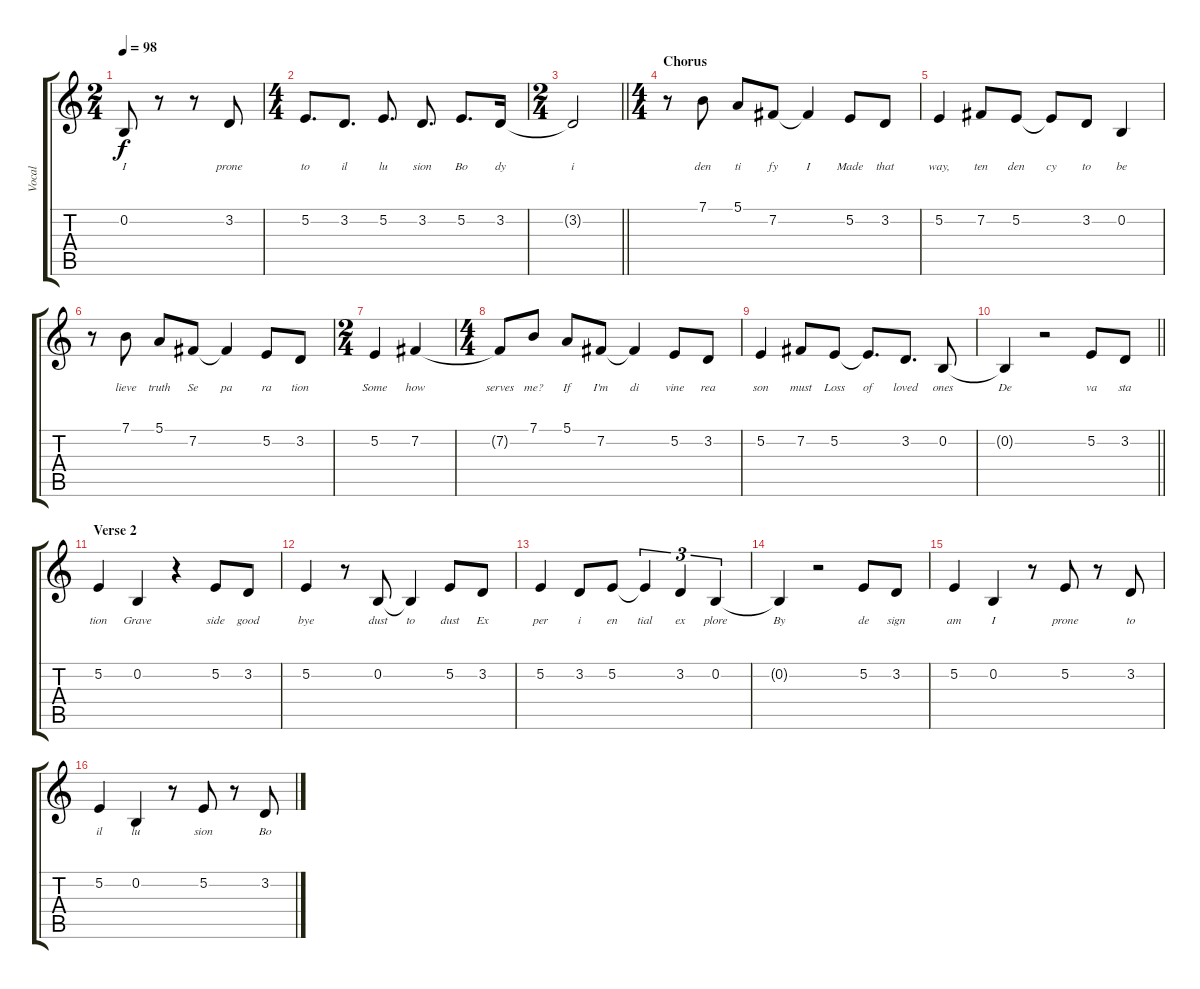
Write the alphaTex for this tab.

\track ("Vocal" "Vocal") {instrument acousticgrandpiano}
\staff {score tabs}
\tuning (E4 B3 G3 D3 A2 E2) {hide}
\ts (2 4)
\tempo 98
\clef g2
\ks c
0.2{t}.8{lyrics (0 "I") lyrics (1 "") lyrics (2 "") lyrics (3 "") lyrics (4 "") dy f} r.8 r.8 3.2.8{lyrics (0 "prone") lyrics (1 "") lyrics (2 "") lyrics (3 "") lyrics (4 "")} |
\ts (4 4)
5.2.8{d lyrics (0 "to") lyrics (1 "") lyrics (2 "") lyrics (3 "") lyrics (4 "")} 3.2.8{d lyrics (0 "il") lyrics (1 "") lyrics (2 "") lyrics (3 "") lyrics (4 "")} 5.2.8{d lyrics (0 "lu") lyrics (1 "") lyrics (2 "") lyrics (3 "") lyrics (4 "")} 3.2.8{d lyrics (0 "sion") lyrics (1 "") lyrics (2 "") lyrics (3 "") lyrics (4 "")} 5.2.8{d lyrics (0 "Bo") lyrics (1 "") lyrics (2 "") lyrics (3 "") lyrics (4 "")} 3.2.16{lyrics (0 "dy") lyrics (1 "") lyrics (2 "") lyrics (3 "") lyrics (4 "")} |
\ts (2 4)
\barLineRight lightlight
3.2{t}.2{lyrics (0 "i") lyrics (1 "") lyrics (2 "") lyrics (3 "") lyrics (4 "")} |
\ts (4 4)
\section ("" "Chorus")
r.8 7.1.8{lyrics (0 "den") lyrics (1 "") lyrics (2 "") lyrics (3 "") lyrics (4 "")} 5.1.8{lyrics (0 "ti") lyrics (1 "") lyrics (2 "") lyrics (3 "") lyrics (4 "")} 7.2.8{lyrics (0 "fy") lyrics (1 "") lyrics (2 "") lyrics (3 "") lyrics (4 "")} 7.2{t}.4{lyrics (0 "I") lyrics (1 "") lyrics (2 "") lyrics (3 "") lyrics (4 "")} 5.2.8{lyrics (0 "Made") lyrics (1 "") lyrics (2 "") lyrics (3 "") lyrics (4 "")} 3.2.8{lyrics (0 "that") lyrics (1 "") lyrics (2 "") lyrics (3 "") lyrics (4 "")} |
5.2.4{lyrics (0 "way,") lyrics (1 "") lyrics (2 "") lyrics (3 "") lyrics (4 "")} 7.2.8{lyrics (0 "ten") lyrics (1 "") lyrics (2 "") lyrics (3 "") lyrics (4 "")} 5.2.8{lyrics (0 "den") lyrics (1 "") lyrics (2 "") lyrics (3 "") lyrics (4 "")} 5.2{t}.8{lyrics (0 "cy") lyrics (1 "") lyrics (2 "") lyrics (3 "") lyrics (4 "")} 3.2.8{lyrics (0 "to") lyrics (1 "") lyrics (2 "") lyrics (3 "") lyrics (4 "")} 0.2.4{lyrics (0 "be") lyrics (1 "") lyrics (2 "") lyrics (3 "") lyrics (4 "")} |
r.8 7.1.8{lyrics (0 "lieve") lyrics (1 "") lyrics (2 "") lyrics (3 "") lyrics (4 "")} 5.1.8{lyrics (0 "truth") lyrics (1 "") lyrics (2 "") lyrics (3 "") lyrics (4 "")} 7.2.8{lyrics (0 "Se") lyrics (1 "") lyrics (2 "") lyrics (3 "") lyrics (4 "")} 7.2{t}.4{lyrics (0 "pa") lyrics (1 "") lyrics (2 "") lyrics (3 "") lyrics (4 "")} 5.2.8{lyrics (0 "ra") lyrics (1 "") lyrics (2 "") lyrics (3 "") lyrics (4 "")} 3.2.8{lyrics (0 "tion") lyrics (1 "") lyrics (2 "") lyrics (3 "") lyrics (4 "")} |
\ts (2 4)
5.2.4{lyrics (0 "Some") lyrics (1 "") lyrics (2 "") lyrics (3 "") lyrics (4 "")} 7.2.4{lyrics (0 "how") lyrics (1 "") lyrics (2 "") lyrics (3 "") lyrics (4 "")} |
\ts (4 4)
7.2{t}.8{lyrics (0 "serves") lyrics (1 "") lyrics (2 "") lyrics (3 "") lyrics (4 "")} 7.1.8{lyrics (0 "me?") lyrics (1 "") lyrics (2 "") lyrics (3 "") lyrics (4 "")} 5.1.8{lyrics (0 "If") lyrics (1 "") lyrics (2 "") lyrics (3 "") lyrics (4 "")} 7.2.8{lyrics (0 "I'm") lyrics (1 "") lyrics (2 "") lyrics (3 "") lyrics (4 "")} 7.2{t}.4{lyrics (0 "di") lyrics (1 "") lyrics (2 "") lyrics (3 "") lyrics (4 "")} 5.2.8{lyrics (0 "vine") lyrics (1 "") lyrics (2 "") lyrics (3 "") lyrics (4 "")} 3.2.8{lyrics (0 "rea") lyrics (1 "") lyrics (2 "") lyrics (3 "") lyrics (4 "")} |
5.2.4{lyrics (0 "son") lyrics (1 "") lyrics (2 "") lyrics (3 "") lyrics (4 "")} 7.2.8{lyrics (0 "must") lyrics (1 "") lyrics (2 "") lyrics (3 "") lyrics (4 "")} 5.2.8{lyrics (0 "Loss") lyrics (1 "") lyrics (2 "") lyrics (3 "") lyrics (4 "")} 5.2{t}.8{d lyrics (0 "of") lyrics (1 "") lyrics (2 "") lyrics (3 "") lyrics (4 "")} 3.2.8{d lyrics (0 "loved") lyrics (1 "") lyrics (2 "") lyrics (3 "") lyrics (4 "")} 0.2.8{lyrics (0 "ones") lyrics (1 "") lyrics (2 "") lyrics (3 "") lyrics (4 "")} |
\barLineRight lightlight
0.2{t}.4{lyrics (0 "De") lyrics (1 "") lyrics (2 "") lyrics (3 "") lyrics (4 "")} r.2 5.2.8{lyrics (0 "va") lyrics (1 "") lyrics (2 "") lyrics (3 "") lyrics (4 "")} 3.2.8{lyrics (0 "sta") lyrics (1 "") lyrics (2 "") lyrics (3 "") lyrics (4 "")} |
\section ("" "Verse 2")
5.2.4{lyrics (0 "tion") lyrics (1 "") lyrics (2 "") lyrics (3 "") lyrics (4 "")} 0.2.4{lyrics (0 "Grave") lyrics (1 "") lyrics (2 "") lyrics (3 "") lyrics (4 "")} r.4 5.2.8{lyrics (0 "side") lyrics (1 "") lyrics (2 "") lyrics (3 "") lyrics (4 "")} 3.2.8{lyrics (0 "good") lyrics (1 "") lyrics (2 "") lyrics (3 "") lyrics (4 "")} |
5.2.4{lyrics (0 "bye") lyrics (1 "") lyrics (2 "") lyrics (3 "") lyrics (4 "")} r.8 0.2.8{lyrics (0 "dust") lyrics (1 "") lyrics (2 "") lyrics (3 "") lyrics (4 "")} 0.2{t}.4{lyrics (0 "to") lyrics (1 "") lyrics (2 "") lyrics (3 "") lyrics (4 "")} 5.2.8{lyrics (0 "dust") lyrics (1 "") lyrics (2 "") lyrics (3 "") lyrics (4 "")} 3.2.8{lyrics (0 "Ex") lyrics (1 "") lyrics (2 "") lyrics (3 "") lyrics (4 "")} |
5.2.4{lyrics (0 "per") lyrics (1 "") lyrics (2 "") lyrics (3 "") lyrics (4 "")} 3.2.8{lyrics (0 "i") lyrics (1 "") lyrics (2 "") lyrics (3 "") lyrics (4 "")} 5.2.8{lyrics (0 "en") lyrics (1 "") lyrics (2 "") lyrics (3 "") lyrics (4 "")} 5.2{t}.4{tu (3 2) lyrics (0 "tial") lyrics (1 "") lyrics (2 "") lyrics (3 "") lyrics (4 "")} 3.2.4{tu (3 2) lyrics (0 "ex") lyrics (1 "") lyrics (2 "") lyrics (3 "") lyrics (4 "")} 0.2.4{tu (3 2) lyrics (0 "plore") lyrics (1 "") lyrics (2 "") lyrics (3 "") lyrics (4 "")} |
0.2{t}.4{lyrics (0 "By") lyrics (1 "") lyrics (2 "") lyrics (3 "") lyrics (4 "")} r.2 5.2.8{lyrics (0 "de") lyrics (1 "") lyrics (2 "") lyrics (3 "") lyrics (4 "")} 3.2.8{lyrics (0 "sign") lyrics (1 "") lyrics (2 "") lyrics (3 "") lyrics (4 "")} |
5.2.4{lyrics (0 "am") lyrics (1 "") lyrics (2 "") lyrics (3 "") lyrics (4 "")} 0.2.4{lyrics (0 "I") lyrics (1 "") lyrics (2 "") lyrics (3 "") lyrics (4 "")} r.8 5.2.8{lyrics (0 "prone") lyrics (1 "") lyrics (2 "") lyrics (3 "") lyrics (4 "")} r.8 3.2.8{lyrics (0 "to") lyrics (1 "") lyrics (2 "") lyrics (3 "") lyrics (4 "")} |
5.2.4{lyrics (0 "il") lyrics (1 "") lyrics (2 "") lyrics (3 "") lyrics (4 "")} 0.2.4{lyrics (0 "lu") lyrics (1 "") lyrics (2 "") lyrics (3 "") lyrics (4 "")} r.8 5.2.8{lyrics (0 "sion") lyrics (1 "") lyrics (2 "") lyrics (3 "") lyrics (4 "")} r.8 3.2.8{lyrics (0 "Bo") lyrics (1 "") lyrics (2 "") lyrics (3 "") lyrics (4 "")}
